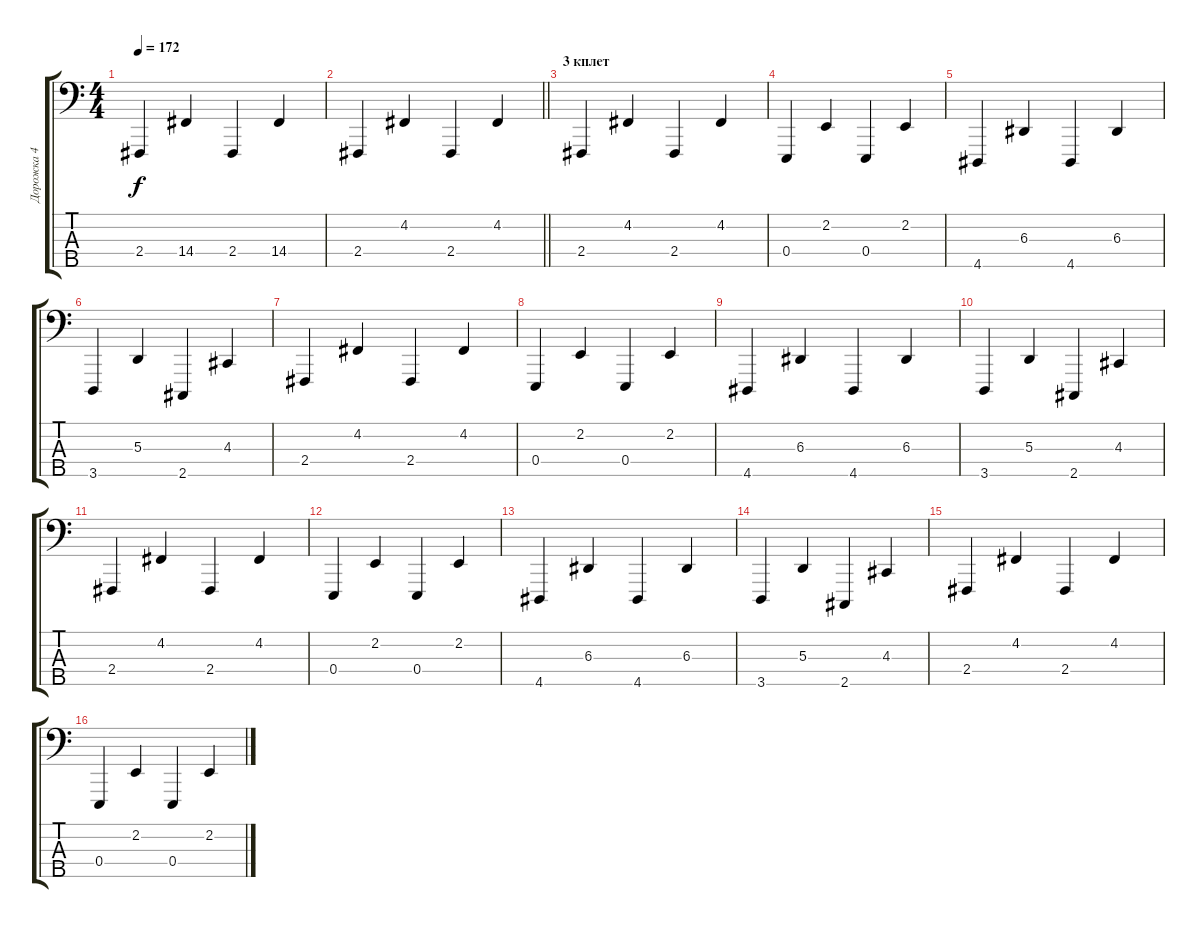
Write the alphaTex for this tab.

\track ("Дорожка 4" "Дорожка 4") {instrument lead2sawtooth}
\staff {score tabs}
\tuning (G2 D2 A1 E1 B0) {hide}
\ts (4 4)
\tempo 172
\clef f4
\ks c
2.4.4{dy f} 14.4.4 2.4.4 14.4.4 |
\barLineRight lightlight
2.4.4 4.2.4 2.4.4 4.2.4 |
\section ("" "3 кплет")
2.4.4 4.2.4 2.4.4 4.2.4 |
0.4.4 2.2.4 0.4.4 2.2.4 |
4.5.4 6.3.4 4.5.4 6.3.4 |
3.5.4 5.3.4 2.5.4 4.3.4 |
2.4.4 4.2.4 2.4.4 4.2.4 |
0.4.4 2.2.4 0.4.4 2.2.4 |
4.5.4 6.3.4 4.5.4 6.3.4 |
3.5.4 5.3.4 2.5.4 4.3.4 |
2.4.4 4.2.4 2.4.4 4.2.4 |
0.4.4 2.2.4 0.4.4 2.2.4 |
4.5.4 6.3.4 4.5.4 6.3.4 |
3.5.4 5.3.4 2.5.4 4.3.4 |
2.4.4 4.2.4 2.4.4 4.2.4 |
0.4.4 2.2.4 0.4.4 2.2.4
